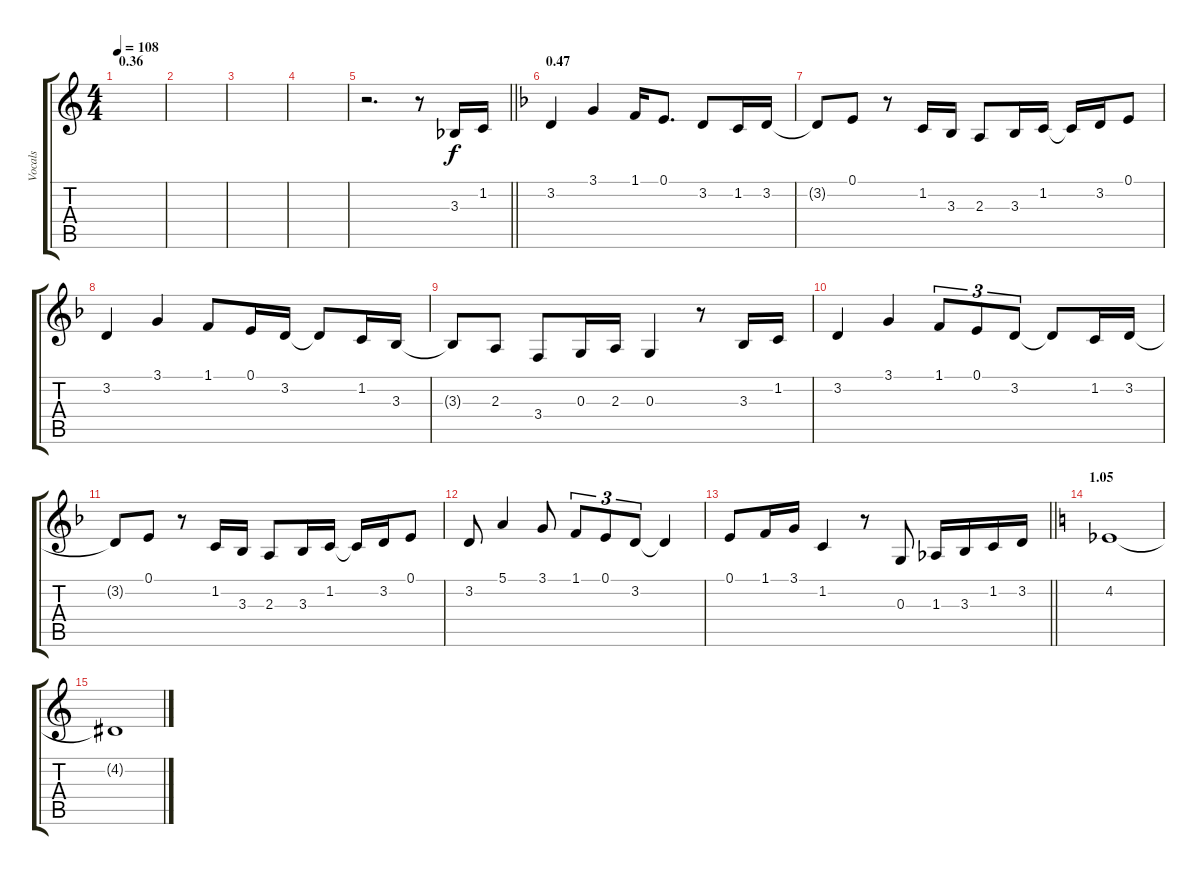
\track ("Vocals" "Vocals") {instrument clarinet}
\staff {score tabs}
\tuning (E4 B3 G3 D3 A2 E2) {hide}
\ts (4 4)
\section ("" "0.36")
\tempo 108
\clef g2
\ks c
|
|
|
|
\barLineRight lightlight
r.2{d} r.8 3.3{acc b}.16 1.2.16 |
\section ("" "0.47")
\ks f
3.2.4 3.1.4 1.1.16 0.1.8{d} 3.2.8 1.2.16 3.2.16 |
3.2{t}.8 0.1.8 r.8 1.2.16 3.3.16 2.3.8 3.3.16 1.2.16 1.2{t}.16 3.2.16 0.1.8 |
3.2.4 3.1.4 1.1.8 0.1.16 3.2.16 3.2{t}.8 1.2.16 3.3.16 |
3.3{t}.8 2.3.8 3.4.8 0.3.16 2.3.16 0.3.4 r.8 3.3.16 1.2.16 |
3.2.4 3.1.4 1.1.8{tu (3 2)} 0.1.8{tu (3 2)} 3.2.8{tu (3 2)} 3.2{t}.8 1.2.16 3.2.16 |
3.2{t}.8 0.1.8 r.8 1.2.16 3.3.16 2.3.8 3.3.16 1.2.16 1.2{t}.16 3.2.16 0.1.8 |
3.2.8 5.1.4 3.1.8 1.1.8{tu (3 2)} 0.1.8{tu (3 2)} 3.2.8{tu (3 2)} 3.2{t}.4 |
\barLineRight lightlight
0.1.8 1.1.16 3.1.16 1.2.4 r.8 0.3.8 1.3.16 3.3.16 1.2.16 3.2.16 |
\section ("" "1.05")
\ks c
4.2{acc b}.1 |
4.2{t}.1
